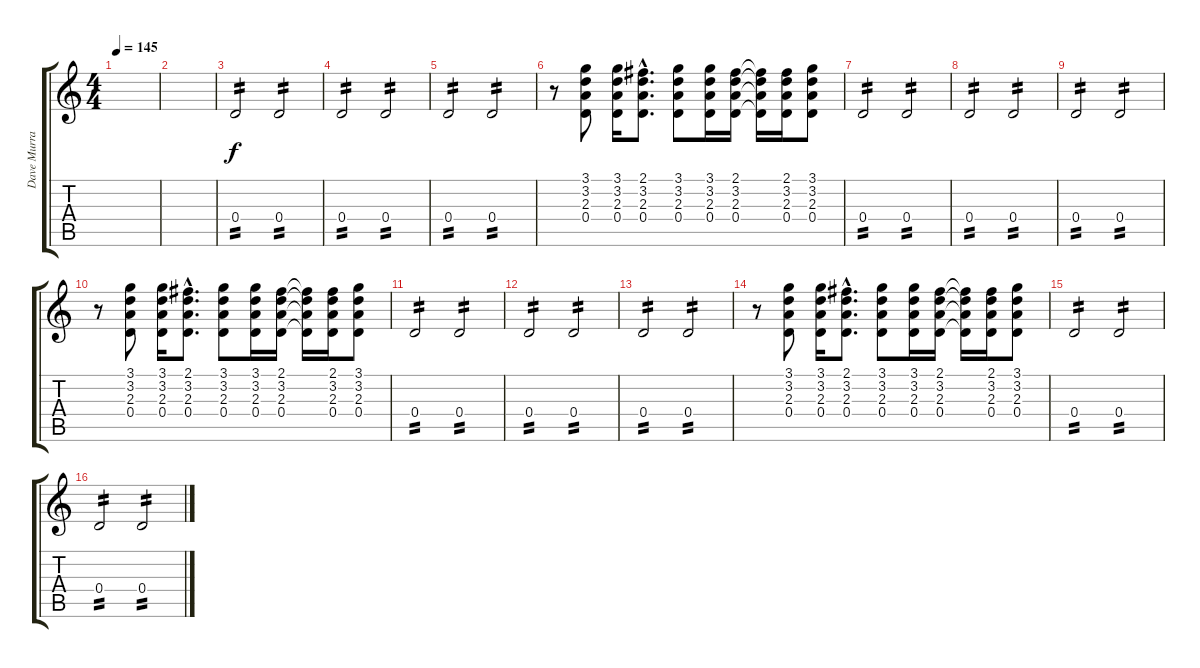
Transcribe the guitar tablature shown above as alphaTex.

\track ("Dave Murray" "Dave Murra") {instrument distortionguitar}
\staff {score tabs}
\tuning (E4 B3 G3 D3 A2 E2) {hide}
\ts (4 4)
\tempo 145
\clef g2
\ks c
|
|
0.4.2{tp 2} 0.4.2{tp 2} |
0.4.2{tp 2} 0.4.2{tp 2} |
0.4.2{tp 2} 0.4.2{tp 2} |
r.8 (3.1 3.2 2.3 0.4).8 (3.1 3.2 2.3 0.4).16 (2.1{hac} 3.2{hac} 2.3{hac} 0.4{hac}).8{d} (3.1 3.2 2.3 0.4).8 (3.1 3.2 2.3 0.4).16 (2.1 3.2 2.3 0.4).16 (2.1{t} 3.2{t} 2.3{t} 0.4{t}).16 (2.1 3.2 2.3 0.4).16 (3.1 3.2 2.3 0.4).8 |
0.4.2{tp 2} 0.4.2{tp 2} |
0.4.2{tp 2} 0.4.2{tp 2} |
0.4.2{tp 2} 0.4.2{tp 2} |
r.8 (3.1 3.2 2.3 0.4).8 (3.1 3.2 2.3 0.4).16 (2.1{hac} 3.2{hac} 2.3{hac} 0.4{hac}).8{d} (3.1 3.2 2.3 0.4).8 (3.1 3.2 2.3 0.4).16 (2.1 3.2 2.3 0.4).16 (2.1{t} 3.2{t} 2.3{t} 0.4{t}).16 (2.1 3.2 2.3 0.4).16 (3.1 3.2 2.3 0.4).8 |
0.4.2{tp 2} 0.4.2{tp 2} |
0.4.2{tp 2} 0.4.2{tp 2} |
0.4.2{tp 2} 0.4.2{tp 2} |
r.8 (3.1 3.2 2.3 0.4).8 (3.1 3.2 2.3 0.4).16 (2.1{hac} 3.2{hac} 2.3{hac} 0.4{hac}).8{d} (3.1 3.2 2.3 0.4).8 (3.1 3.2 2.3 0.4).16 (2.1 3.2 2.3 0.4).16 (2.1{t} 3.2{t} 2.3{t} 0.4{t}).16 (2.1 3.2 2.3 0.4).16 (3.1 3.2 2.3 0.4).8 |
0.4.2{tp 2} 0.4.2{tp 2} |
0.4.2{tp 2} 0.4.2{tp 2}
